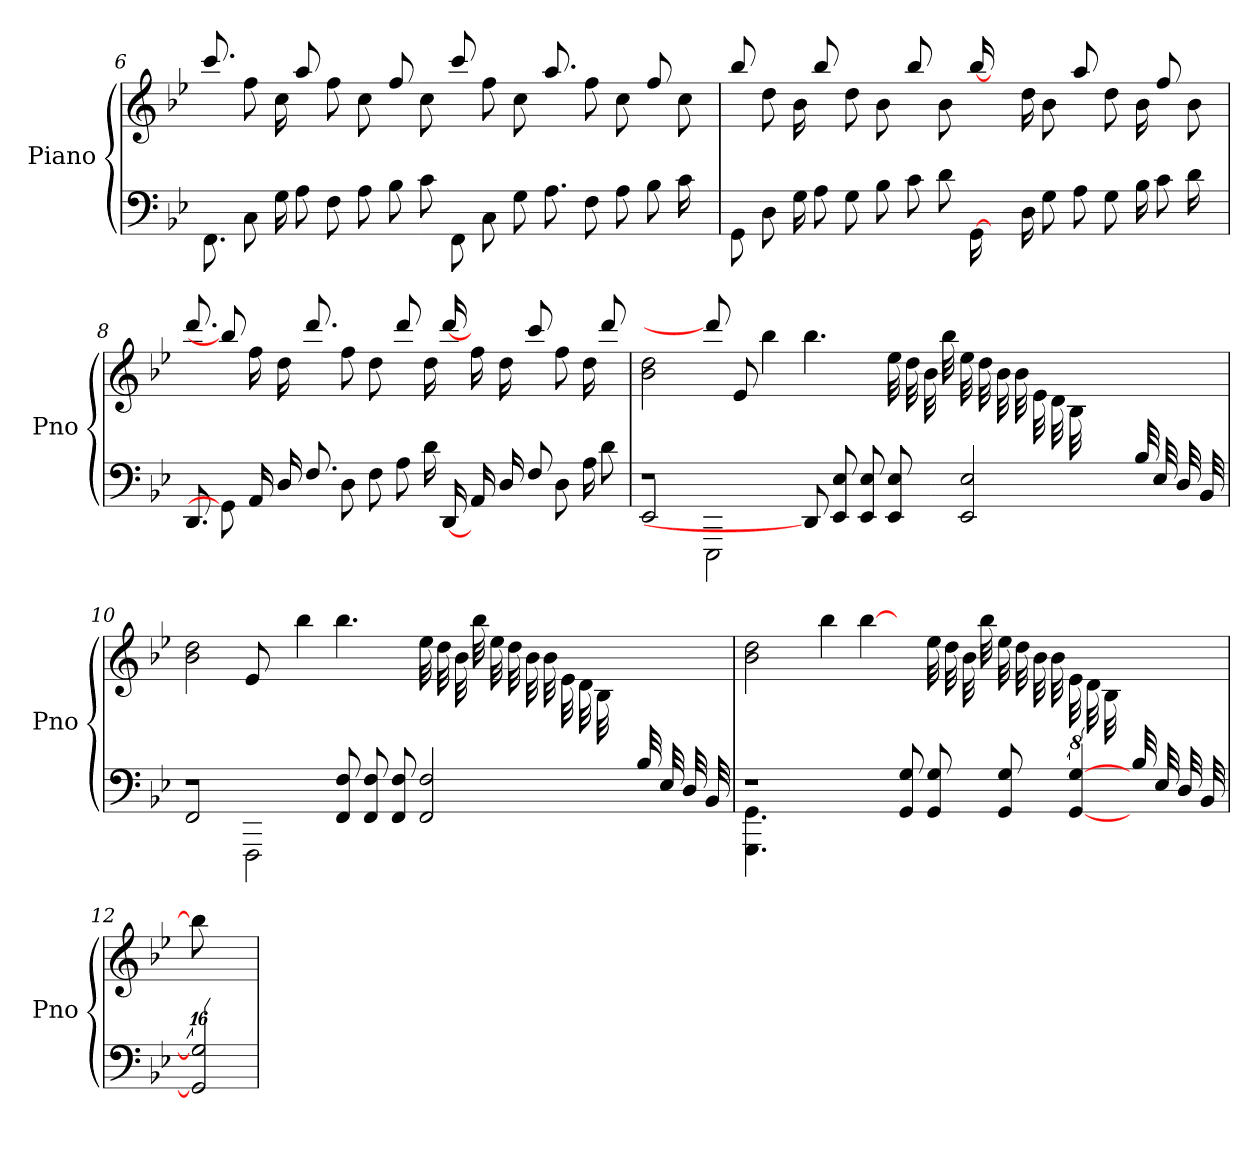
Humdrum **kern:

**kern	**kern
*part1	*part1
*staff2	*staff1
*I"Piano	*
*I'Pno	*
*clefF4	*clefG2
*k[b-e-]	*k[b-e-]
=6	=6
8.FF\	8.ccc/
8C\	8ff\
16G\	16cc\
8A\	8aa/
8F\	8ff\
8A\	8cc\
8B-\	8ff/
8c\	8cc\
8FF\	8ccc/
8C\	8ff\
8G\	8cc\
8.A\	8.aa/
8F\	8ff\
8A\	8cc\
8B-\	8ff/
16c\	8cc\
16ryy	.
=7	=7
8GG\	8bb-/
8D\	8dd\
16G\	16b-\
8A\	8bb-/
8G\	8dd\
8B-\	8b-\
8c\	8bb-/
8d\	8b-\
[16GG\	[16bb-/
8ryy	8ryy
16D\	16dd\
8G\	8b-\
8A\	8aa/
8G\	8dd\
16B-\	16b-\
8c\	8ff/
16d\	8b-\
16ryy	.
=8	=8
8.DD/	8.ddd/
8GG\]	8bb-/]
16AA/	16ff\
16D/	16dd\
8.F/	8.ddd/
8D\	8ff\
8F\	8dd\
8A\	8ddd/
16d\	16dd\
[16DD/	[16ddd/
16AA/	16ff\
16D/	16dd\
8F/	8ccc/
8D\	8ff\
16A\	16dd\
8d\	8ddd/
=9	=9
*^	*
1r	2EE-/	2dd\ 2b-\
.	2EEE-\	8ddd/]
.	.	8e-/
.	.	4bb-\
8DD/]	1ryy	4.bb-\
8EE-/ 8E-/	.	.
8EE-/ 8E-/	.	.
8EE-/ 8E-/	.	32ee-\
.	.	32dd\
.	.	32b-\
.	.	32bb-\
2EE-/ 2E-/	.	32ee-\
.	.	32dd\
.	.	32b-\
.	.	32b-\
.	.	32e-\
.	.	32d\
.	.	32B-\
.	.	4ryy
.	.	8ryy
32B-/	8ryy	.
32E-/	.	.
32D/	.	.
32BB-/	.	32ryy
=10	=10	=10
1r	2FF/	2b-\ 2dd\
.	2FFF\	8e-/
.	.	8ryy
.	.	4bb-\
8FF/ 8F/	1ryy	4.bb-\
8F/ 8FF/	.	.
8FF/ 8F/	.	.
2F/ 2FF/	.	32ee-\
.	.	32dd\
.	.	32b-\
.	.	32bb-\
.	.	32ee-\
.	.	32dd\
.	.	32b-\
.	.	32b-\
.	.	32e-\
.	.	32d\
.	.	32B-\
.	.	4ryy
32B-/	.	.
32E-/	.	.
32D/	.	.
32BB-/	.	32ryy
=11	=11	=11
1r	4.GGG\ 4.GG\	2dd\ 2b-\
.	1ryy	.
.	.	4bb-\
.	.	[4bb-\
8GG/ 8G/	.	8ryy
8GG/ 8G/	.	32ee-\
.	.	32dd\
.	.	32b-\
.	.	32bb-\
8GG/ 8G/	.	32ee-\
.	.	32dd\
.	.	32b-\
.	.	32b-\
[32%5G/ [32%5GG/	4ryy	32e-\
.	.	32d\
.	.	32B-\
.	.	8.ryy
32B-/	.	.
32E-/	.	.
32D/	.	.
32BB-/	32ryy	.
*v	*v	*
=12	=12
32%11G/] 32%11GG/]	8bb-\]
.	8..ryy
=	=
*-	*-
